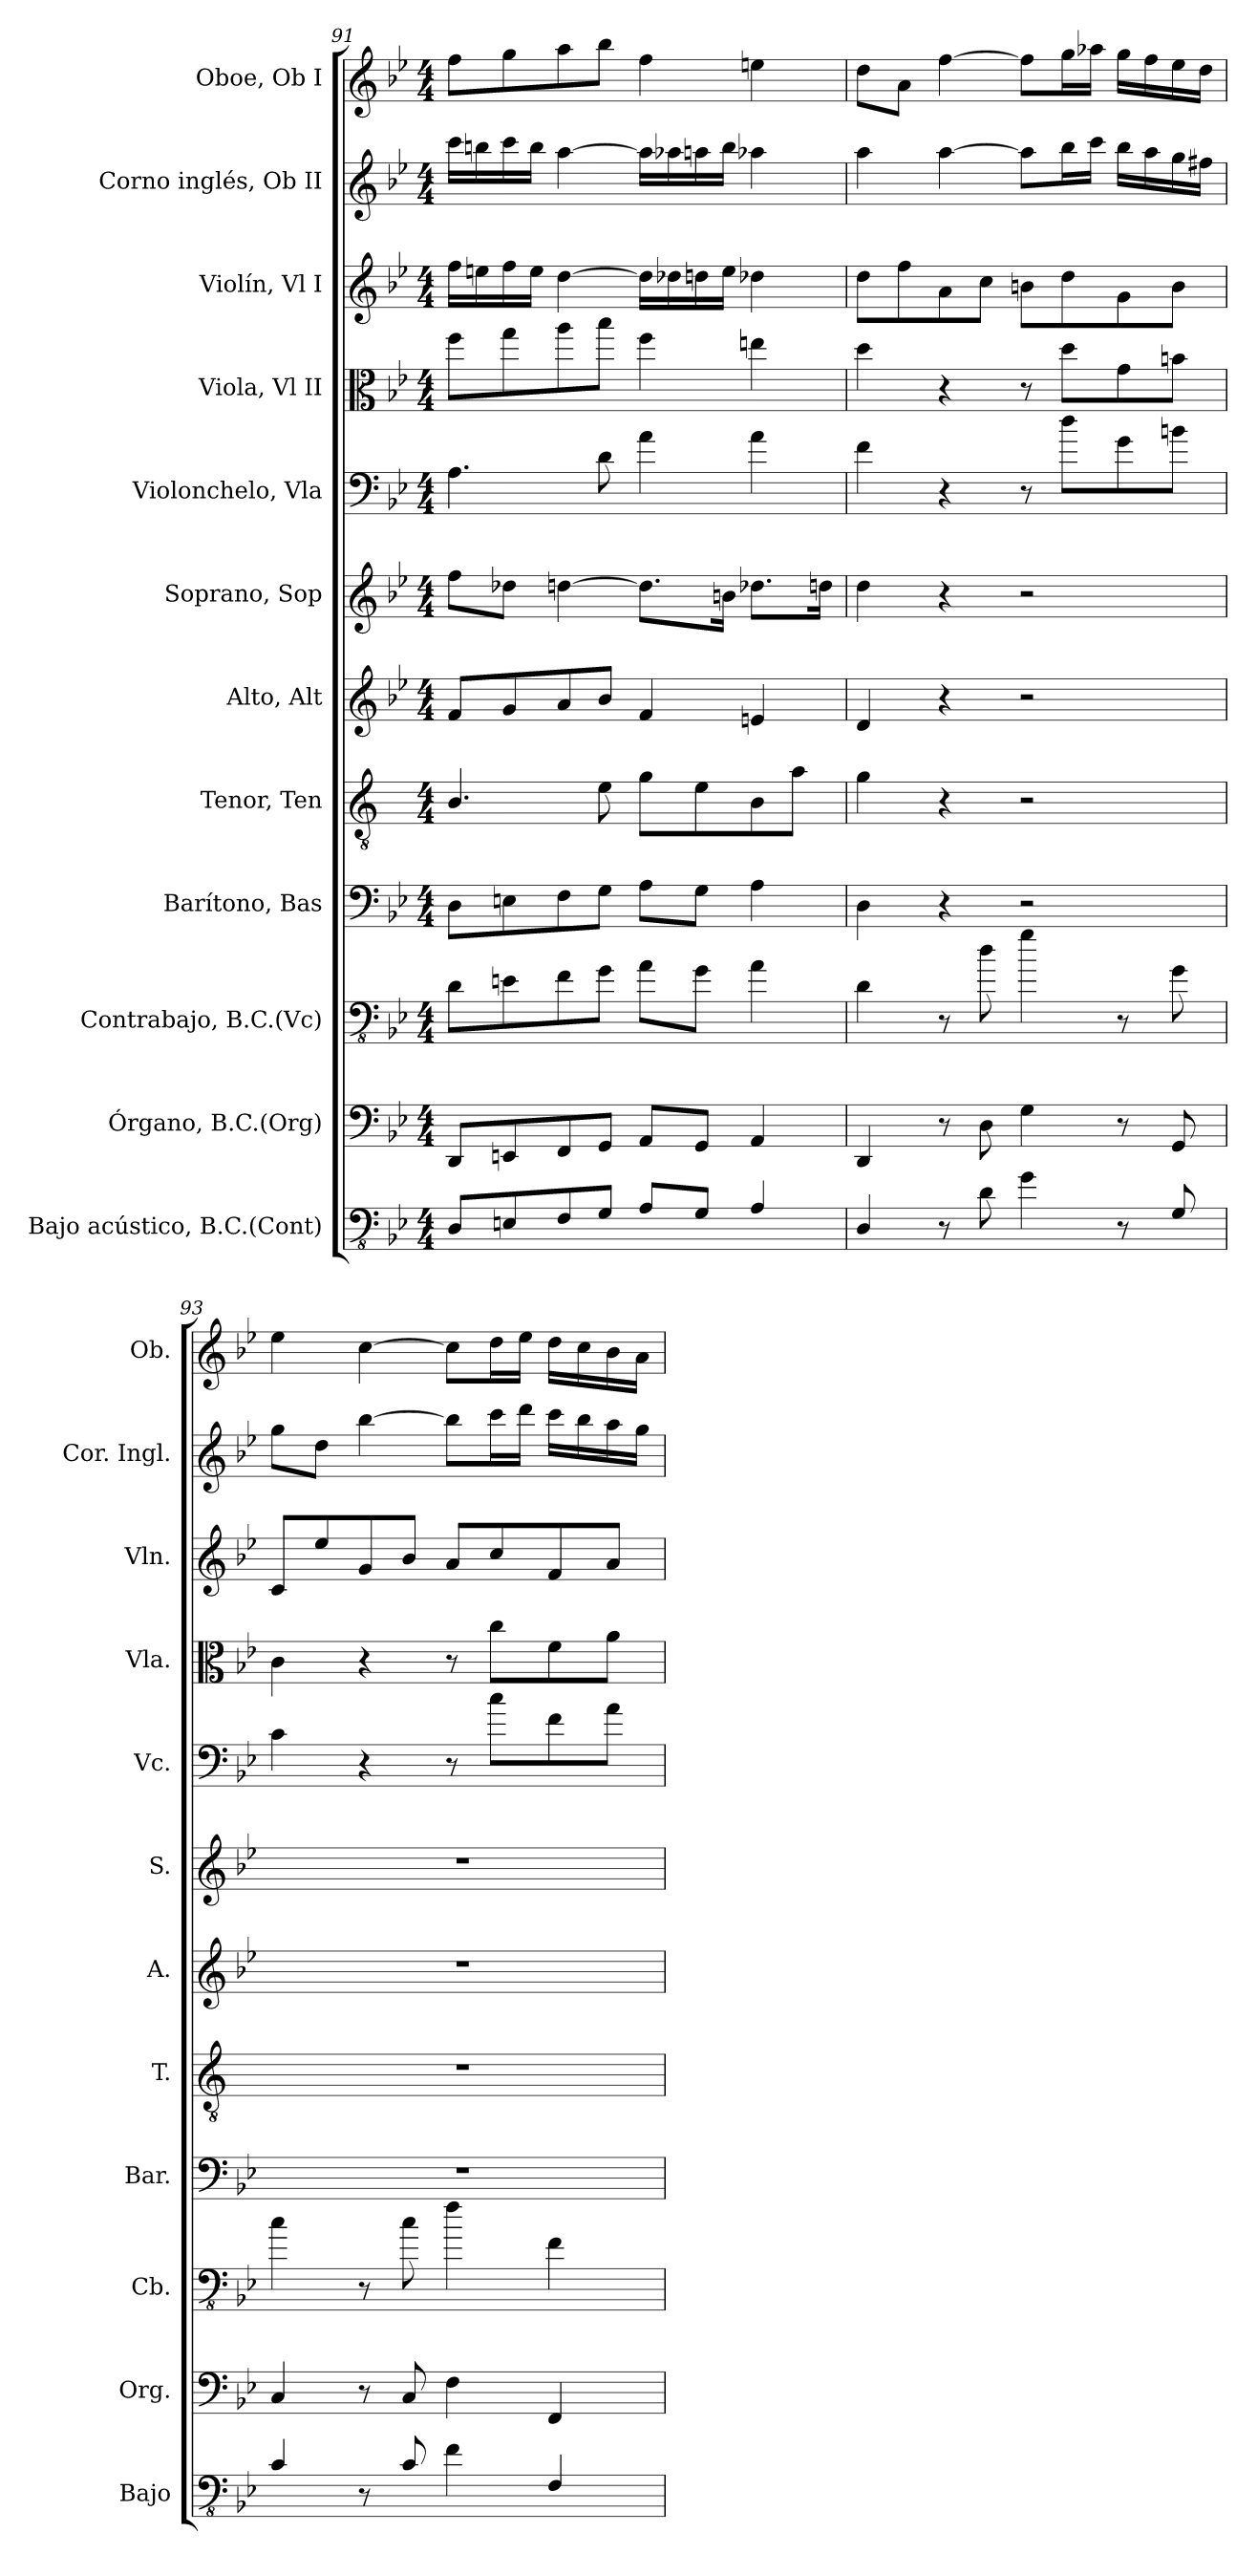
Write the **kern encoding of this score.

**kern	**kern	**kern	**kern	**kern	**kern	**kern	**kern	**kern	**kern	**kern	**kern
*part12	*part11	*part10	*part9	*part8	*part7	*part6	*part5	*part4	*part3	*part2	*part1
*staff12	*staff11	*staff10	*staff9	*staff8	*staff7	*staff6	*staff5	*staff4	*staff3	*staff2	*staff1
*I"Bajo acústico, B.C.(Cont)	*I"Órgano, B.C.(Org)	*I"Contrabajo, B.C.(Vc)	*I"Barítono, Bas	*I"Tenor, Ten	*I"Alto, Alt	*I"Soprano, Sop	*I"Violonchelo, Vla	*I"Viola, Vl II	*I"Violín, Vl I	*I"Corno inglés, Ob II	*I"Oboe, Ob I
*I'Bajo	*I'Org.	*I'Cb.	*I'Bar.	*I'T.	*I'A.	*I'S.	*I'Vc.	*I'Vla.	*I'Vln.	*I'Cor. Ingl.	*I'Ob.
!!LO:PB:g=z
*clefFv4	*clefF4	*clefFv4	*clefF4	*clefGv2	*clefG2	*clefG2	*clefF4	*clefC3	*clefG2	*clefG2	*clefG2
*ITrd7c12	*	*ITrd7c12	*	*ITrd1c2	*	*	*	*	*	*ITrd4c7	*
*k[b-e-]	*k[b-e-]	*k[b-e-]	*k[b-e-]	*k[b-e-]	*k[b-e-]	*k[b-e-]	*k[b-e-]	*k[b-e-]	*k[b-e-]	*k[b-e-a-]	*k[b-e-]
*M4/4	*M4/4	*M4/4	*M4/4	*M4/4	*M4/4	*M4/4	*M4/4	*M4/4	*M4/4	*M4/4	*M4/4
=91	=91	=91	=91	=91	=91	=91	=91	=91	=91	=91	=91
8DDD/L	8DD/L	8DD\L	8D\L	4.A/	8f/L	8ff\L	4.A\	8ff\L	16ff\LL	16ff\LL	8ff\L
.	.	.	.	.	.	.	.	.	16een\	16een\	.
8EEEn/	8EEn/	8EEn\	8En\	.	8g/	8dd-X\J	.	8gg\	16ff\	16ff\	8gg\
.	.	.	.	.	.	.	.	.	16ee\JJ	16ee\JJ	.
8FFF/	8FF/	8FF\	8F\	.	8a/	[4ddn\	.	8aa\	[4dd\	[4dd\	8aa\
8GGG/J	8GG/J	8GG\J	8G\J	8d\	8b-/J	.	8d\	8bb-\J	.	.	8bb-\J
8AAA/L	8AA/L	8AA\L	8A\L	8f\L	4f/	8.dd\L]	4a\	4ff\	16dd\LL]	16dd\LL]	4ff\
.	.	.	.	.	.	.	.	.	16dd-X\	16dd-X\	.
8GGG/J	8GG/J	8GG\J	8G\J	8d\	.	.	.	.	16ddn\	16ddn\	.
.	.	.	.	.	.	16bn\Jk	.	.	16ee\JJ	16ee\JJ	.
4AAA/	4AA/	4AA\	4A\	8A\	4en/	8.dd-X\L	4a\	4een\	4dd-X\	4dd-X\	4een\
.	.	.	.	8g\J	.	.	.	.	.	.	.
.	.	.	.	.	.	16ddn\Jk	.	.	.	.	.
=92	=92	=92	=92	=92	=92	=92	=92	=92	=92	=92	=92
4DDD/	4DD/	4DD\	4D\	4f\	4d/	4dd\	4f\	4dd\	8dd\L	4dd\	8dd\L
.	.	.	.	.	.	.	.	.	8ff\	.	8a\J
8r	8r	8r	4r	4r	4r	4r	4r	4r	8a\	[4dd\	[4ff\
8DD\	8D\	8D\	.	.	.	.	.	.	8cc\J	.	.
4GG\	4G\	4G\	2r	2r	2r	2r	8r	8r	8bn\L	8dd\L]	8ff\L]
.	.	.	.	.	.	.	8dd\L	8dd\L	8dd\	16ee-\L	16gg\L
.	.	.	.	.	.	.	.	.	.	16ff\JJ	16aa-X\JJ
8r	8r	8r	.	.	.	.	8g\	8g\	8g\	16ee-\LL	16gg\LL
.	.	.	.	.	.	.	.	.	.	16dd\	16ff\
8GGG/	8GG/	8GG\	.	.	.	.	8bn\J	8bn\J	8b\J	16cc\	16ee-\
.	.	.	.	.	.	.	.	.	.	16bn\JJ	16dd\JJ
!!LO:PB:g=z
=93	=93	=93	=93	=93	=93	=93	=93	=93	=93	=93	=93
4CC/	4C/	4C\	1r	1r	1r	1r	4c\	4c\	8c/L	8cc\L	4ee-\
.	.	.	.	.	.	.	.	.	8ee-/	8g\J	.
8r	8r	8r	.	.	.	.	4r	4r	8g/	[4ee-\	[4cc\
8CC/	8C/	8C\	.	.	.	.	.	.	8b-/J	.	.
4FF\	4F\	4F\	.	.	.	.	8r	8r	8a/L	8ee-\L]	8cc\L]
.	.	.	.	.	.	.	8cc\L	8cc\L	8cc/	16ff\L	16dd\L
.	.	.	.	.	.	.	.	.	.	16gg\JJ	16ee-\JJ
4FFF/	4FF/	4FF\	.	.	.	.	8f\	8f\	8f/	16ff\LL	16dd\LL
.	.	.	.	.	.	.	.	.	.	16ee-\	16cc\
.	.	.	.	.	.	.	8a\J	8a\J	8a/J	16dd\	16b-\
.	.	.	.	.	.	.	.	.	.	16cc\JJ	16a\JJ
=	=	=	=	=	=	=	=	=	=	=	=
*-	*-	*-	*-	*-	*-	*-	*-	*-	*-	*-	*-
